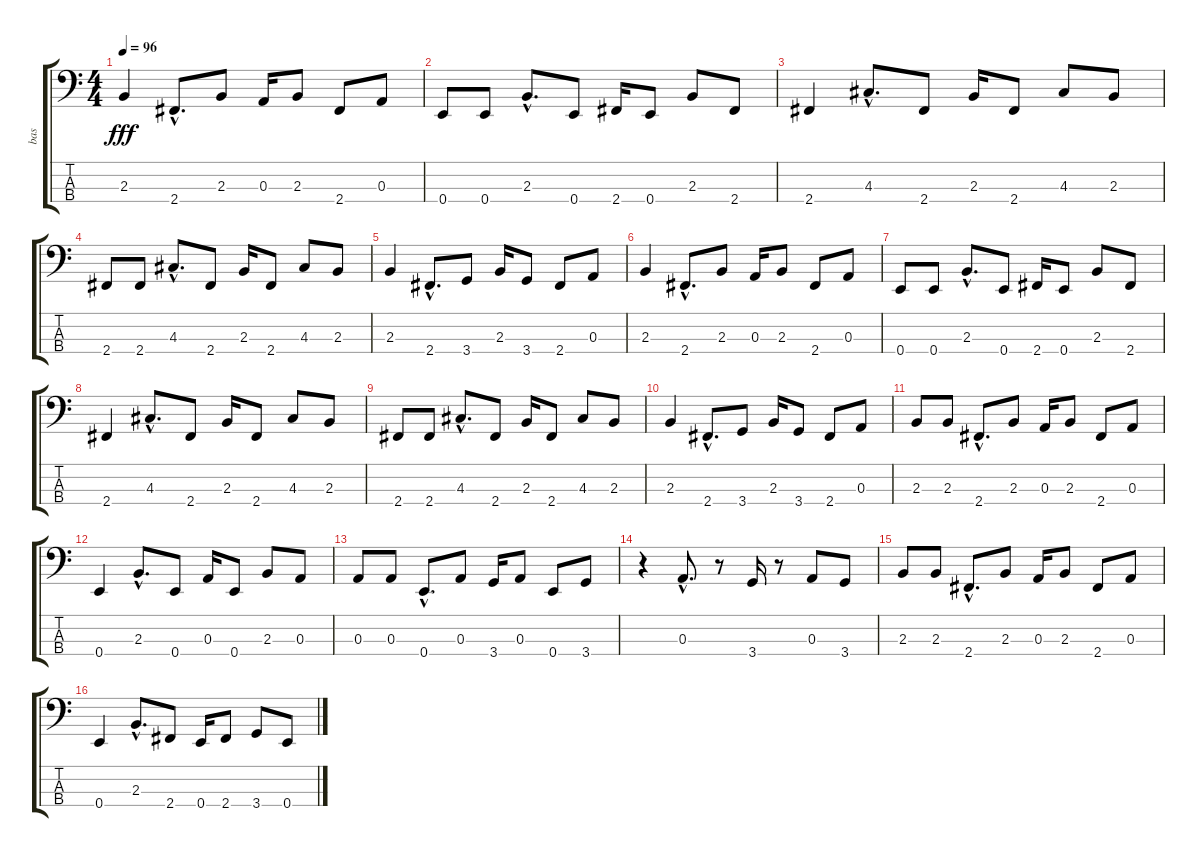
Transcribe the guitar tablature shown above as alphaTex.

\track ("bas" "bas") {instrument acousticguitarsteel}
\staff {score tabs}
\tuning (G2 D2 A1 E1) {hide}
\ts (4 4)
\tempo 96
\clef f4
\ks c
2.3.4{dy fff} 2.4{hac}.8{d} 2.3.8 0.3.16 2.3.8 2.4.8 0.3.8 |
0.4.8 0.4.8 2.3{hac}.8{d} 0.4.8 2.4.16 0.4.8 2.3.8 2.4.8 |
2.4.4 4.3{hac}.8{d} 2.4.8 2.3.16 2.4.8 4.3.8 2.3.8 |
2.4.8 2.4.8 4.3{hac}.8{d} 2.4.8 2.3.16 2.4.8 4.3.8 2.3.8 |
2.3.4 2.4{hac}.8{d} 3.4.8 2.3.16 3.4.8 2.4.8 0.3.8 |
2.3.4 2.4{hac}.8{d} 2.3.8 0.3.16 2.3.8 2.4.8 0.3.8 |
0.4.8 0.4.8 2.3{hac}.8{d} 0.4.8 2.4.16 0.4.8 2.3.8 2.4.8 |
2.4.4 4.3{hac}.8{d} 2.4.8 2.3.16 2.4.8 4.3.8 2.3.8 |
2.4.8 2.4.8 4.3{hac}.8{d} 2.4.8 2.3.16 2.4.8 4.3.8 2.3.8 |
2.3.4 2.4{hac}.8{d} 3.4.8 2.3.16 3.4.8 2.4.8 0.3.8 |
2.3.8 2.3.8 2.4{hac}.8{d} 2.3.8 0.3.16 2.3.8 2.4.8 0.3.8 |
0.4.4 2.3{hac}.8{d} 0.4.8 0.3.16 0.4.8 2.3.8 0.3.8 |
0.3.8 0.3.8 0.4{hac}.8{d} 0.3.8 3.4.16 0.3.8 0.4.8 3.4.8 |
r.4 0.3{hac}.8{d} r.8 3.4.16 r.8 0.3.8 3.4.8 |
2.3.8 2.3.8 2.4{hac}.8{d} 2.3.8 0.3.16 2.3.8 2.4.8 0.3.8 |
0.4.4 2.3{hac}.8{d} 2.4.8 0.4.16 2.4.8 3.4.8 0.4.8
